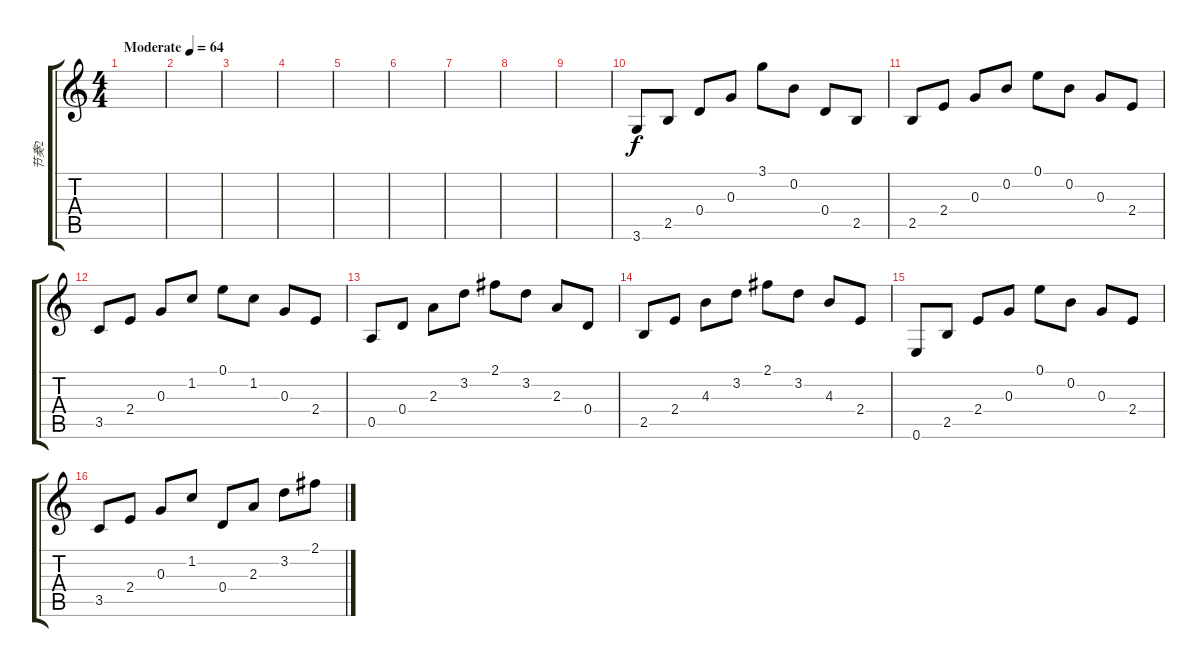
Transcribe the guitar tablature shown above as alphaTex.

\track ("节奏2" "节奏2") {instrument acousticguitarsteel}
\staff {score tabs}
\tuning (E4 B3 G3 D3 A2 E2) {hide}
\ts (4 4)
\tempo (64 "Moderate")
\clef g2
\ks c
|
|
|
|
|
|
|
|
|
3.6.8 2.5.8 0.4.8 0.3.8 3.1.8 0.2.8 0.4.8 2.5.8 |
2.5.8 2.4.8 0.3.8 0.2.8 0.1.8 0.2.8 0.3.8 2.4.8 |
3.5.8 2.4.8 0.3.8 1.2.8 0.1.8 1.2.8 0.3.8 2.4.8 |
0.5.8 0.4.8 2.3.8 3.2.8 2.1.8 3.2.8 2.3.8 0.4.8 |
2.5.8 2.4.8 4.3.8 3.2.8 2.1.8 3.2.8 4.3.8 2.4.8 |
0.6.8 2.5.8 2.4.8 0.3.8 0.1.8 0.2.8 0.3.8 2.4.8 |
3.5.8 2.4.8 0.3.8 1.2.8 0.4.8 2.3.8 3.2.8 2.1.8
